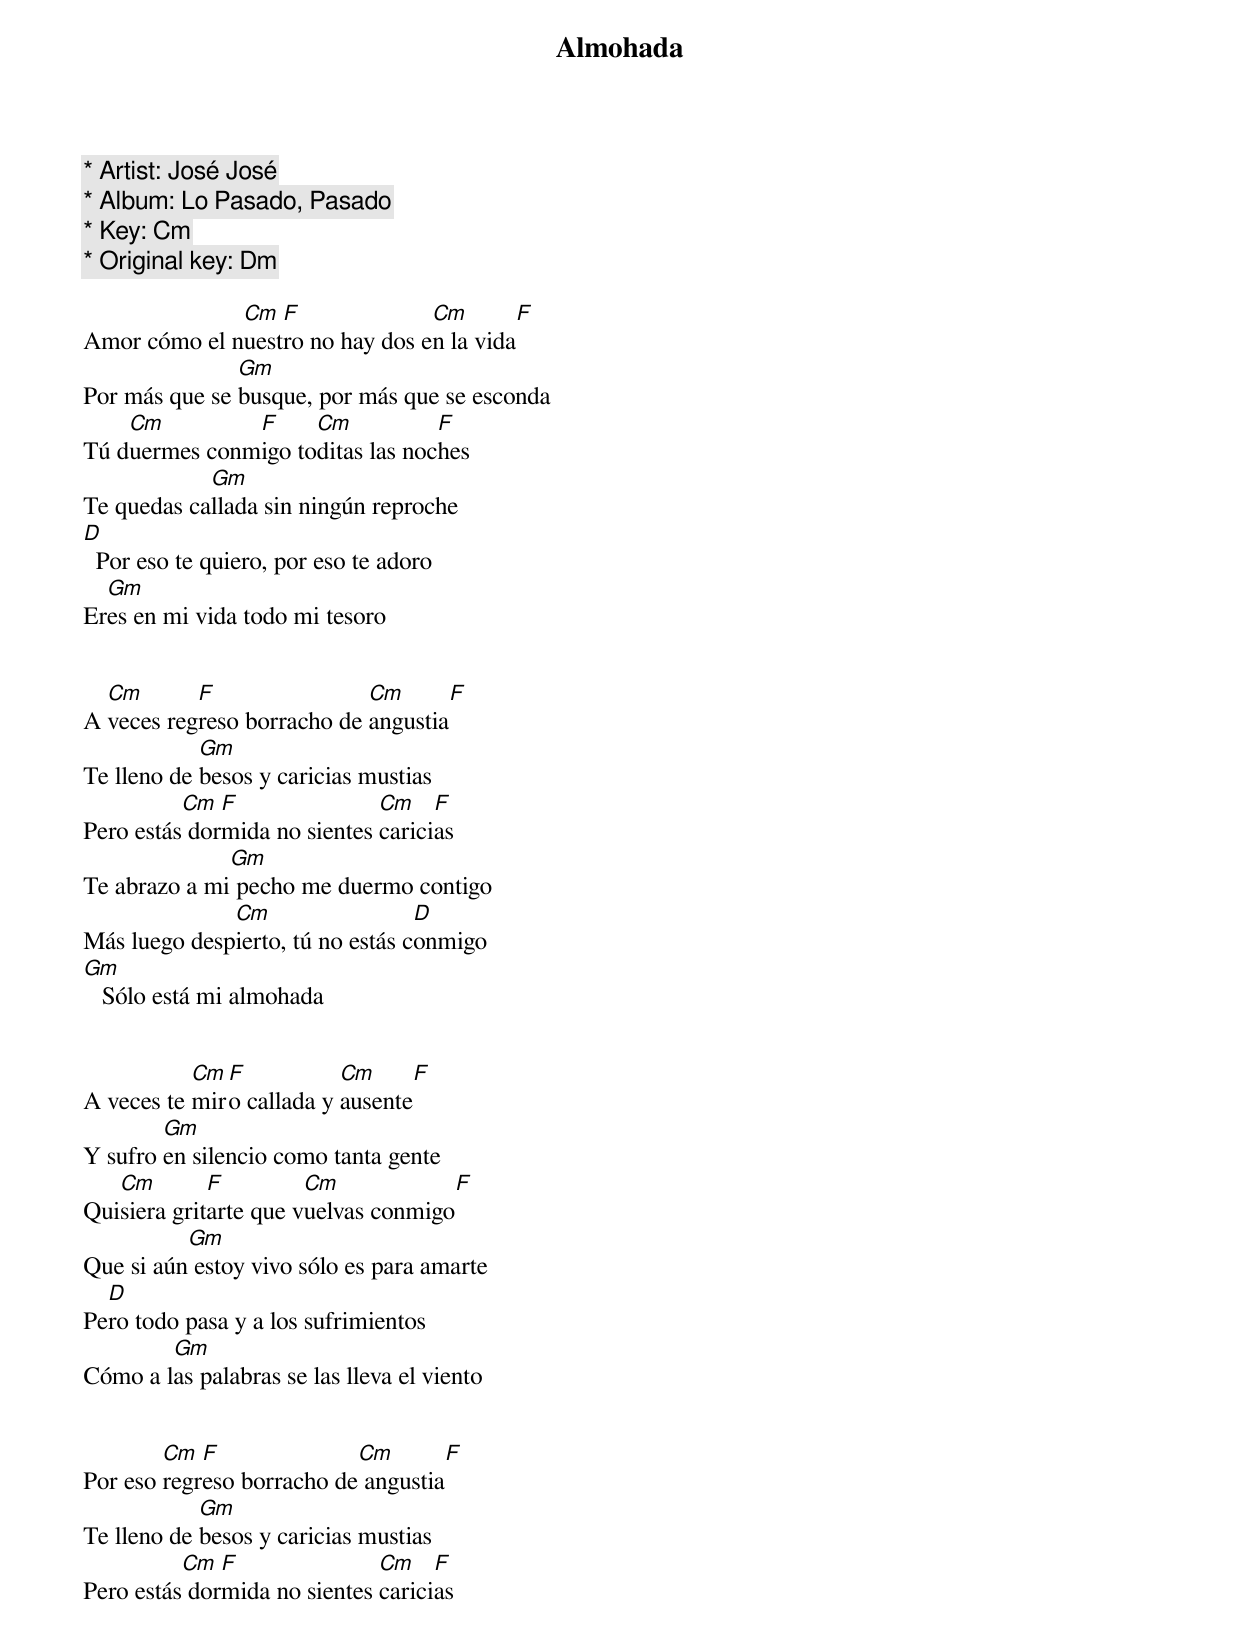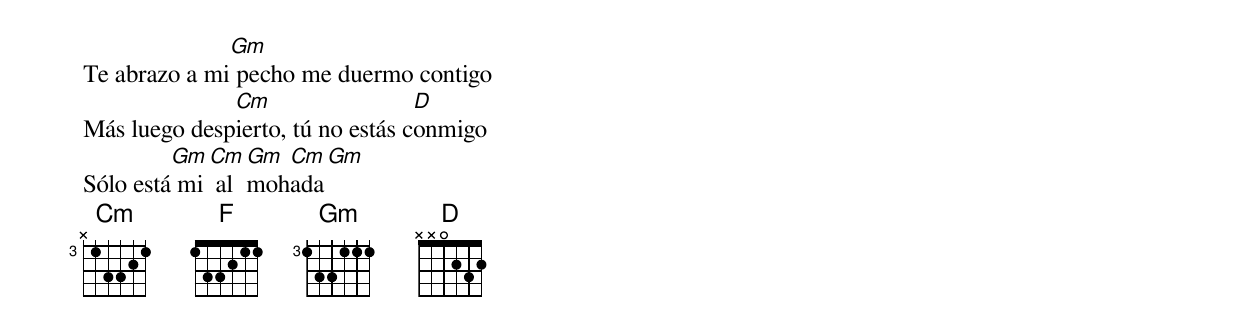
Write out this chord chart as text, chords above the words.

Almohada

* Artist: José José
* Album: Lo Pasado, Pasado
* Key: Cm
* Original key: Dm

              Cm  F              Cm        F
Amor cómo el nuestro no hay dos en la vida
               Gm
Por más que se busque, por más que se esconda
    Cm         F     Cm           F
Tú duermes conmigo toditas las noches
            Gm
Te quedas callada sin ningún reproche
D
  Por eso te quiero, por eso te adoro
  Gm
Eres en mi vida todo mi tesoro


  Cm       F                Cm      F
A veces regreso borracho de angustia
            Gm
Te lleno de besos y caricias mustias
          Cm  F               Cm    F
Pero estás dormida no sientes caricias
              Gm
Te abrazo a mi pecho me duermo contigo
              Cm                  D
Más luego despierto, tú no estás conmigo
Gm
   Sólo está mi almohada


           Cm F           Cm      F
A veces te miro callada y ausente
        Gm
Y sufro en silencio como tanta gente
   Cm        F         Cm             F
Quisiera gritarte que vuelvas conmigo
          Gm
Que si aún estoy vivo sólo es para amarte
  D
Pero todo pasa y a los sufrimientos
        Gm
Cómo a las palabras se las lleva el viento


        Cm  F              Cm       F
Por eso regreso borracho de angustia
            Gm
Te lleno de besos y caricias mustias
          Cm  F               Cm    F
Pero estás dormida no sientes caricias
              Gm
Te abrazo a mi pecho me duermo contigo
              Cm                  D
Más luego despierto, tú no estás conmigo
         Gm Cm Gm Cm Gm
Sólo está mi almohada
